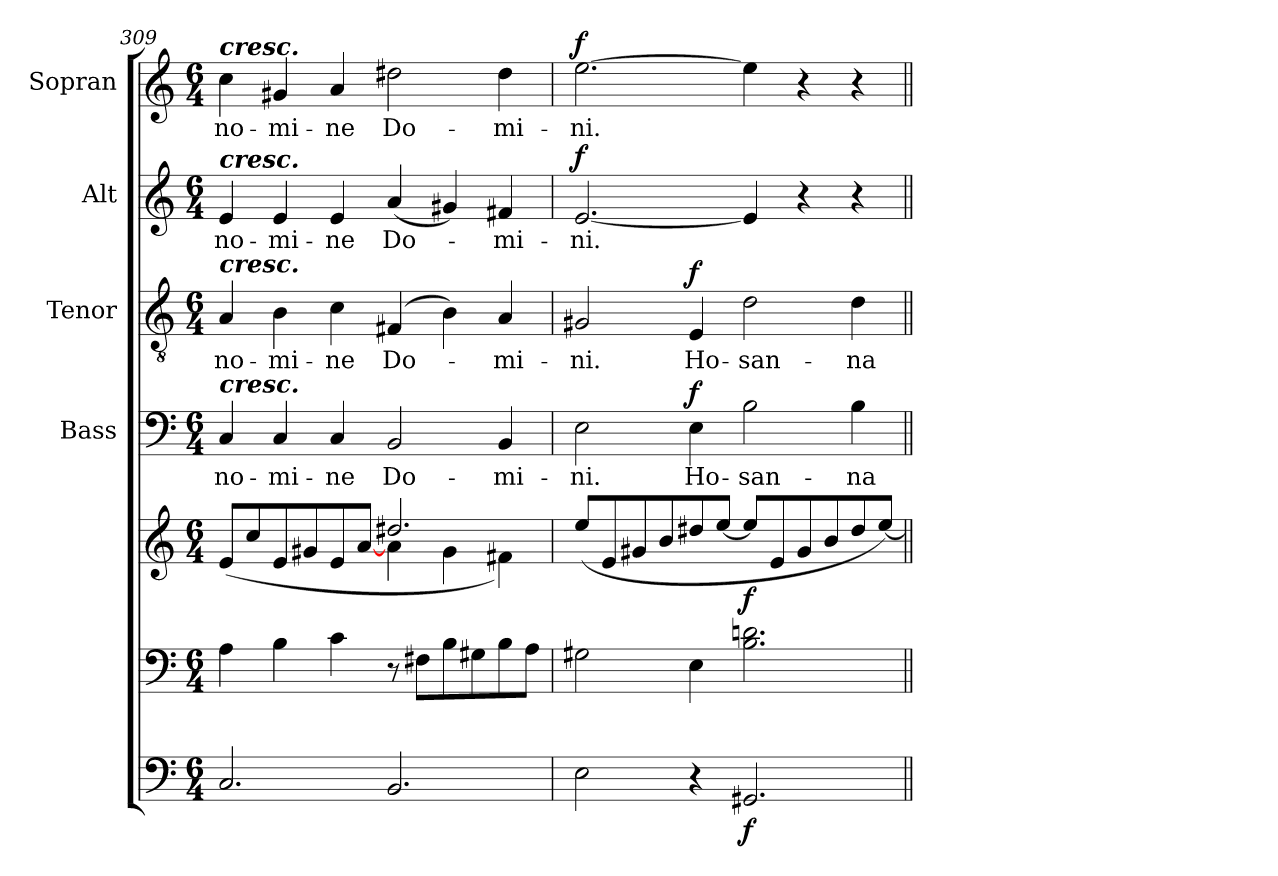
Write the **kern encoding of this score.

**kern	**dynam	**kern	**kern	**dynam	**kern	**text	**dynam	**kern	**text	**dynam	**kern	**text	**dynam	**kern	**text	**dynam
*part6	*part6	*part5	*part5	*part5	*part4	*part4	*part4	*part3	*part3	*part3	*part2	*part2	*part2	*part1	*part1	*part1
*staff7	*staff7	*staff6	*staff5	*staff5/6	*staff4	*staff4	*staff4	*staff3	*staff3	*staff3	*staff2	*staff2	*staff2	*staff1	*staff1	*staff1
*	*	*	*	*	*I"Bass	*	*	*I"Tenor	*	*	*I"Alt	*	*	*I"Sopran	*	*
*	*	*	*	*	*I'B.	*	*	*I'T.	*	*	*I'A.	*	*	*I'S.	*	*
!!LO:PB:g=z
*clefF4	*	*clefF4	*clefG2	*	*clefF4	*	*	*clefGv2	*	*	*clefG2	*	*	*clefG2	*	*
*ITrd7c12	*	*	*	*	*	*	*	*	*	*	*	*	*	*	*	*
*k[]	*	*k[]	*k[]	*	*k[]	*	*	*k[]	*	*	*k[]	*	*	*k[]	*	*
*C:	*	*C:	*C:	*	*C:	*	*	*C:	*	*	*C:	*	*	*C:	*	*
*M6/4	*	*M6/4	*M6/4	*	*M6/4	*	*	*M6/4	*	*	*M6/4	*	*	*M6/4	*	*
=309	=309	=309	=309	=309	=309	=309	=309	=309	=309	=309	=309	=309	=309	=309	=309	=309
*	*	*	*^	*	*	*	*	*	*	*	*	*	*	*	*	*
!	!	!	!	!	!	!	!	!	!	!	!	!	!	!	!LO:TX:a:Bi:t=cresc.	!	!
!	!	!	!	!	!	!	!	!	!	!	!	!LO:TX:a:Bi:t=cresc.	!	!	!	!	!
!	!	!	!	!	!	!	!	!	!LO:TX:a:Bi:t=cresc.	!	!	!	!	!	!	!	!
!	!	!	!	!	!	!LO:TX:a:Bi:t=cresc.	!	!	!	!	!	!	!	!	!	!	!
!	!	!	!	!	!	!	!LO:LY:b	!	!	!LO:LY:b	!	!	!LO:LY:b	!	!	!LO:LY:b	!
2.CC/	.	4A\	(<8e/L	2.ryy	.	4C/	no-	.	4A/	no-	.	4e/	no-	.	4cc\	no-	.
.	.	.	8cc/	.	.	.	.	.	.	.	.	.	.	.	.	.	.
!	!	!	!	!	!	!	!LO:LY:b	!	!	!LO:LY:b	!	!	!LO:LY:b	!	!	!LO:LY:b	!
.	.	4B\	8e/	.	.	4C/	-mi-	.	4B\	-mi-	.	4e/	-mi-	.	4g#X/	-mi-	.
.	.	.	8g#X/	.	.	.	.	.	.	.	.	.	.	.	.	.	.
!	!	!	!	!	!	!	!LO:LY:b	!	!	!LO:LY:b	!	!	!LO:LY:b	!	!	!LO:LY:b	!
.	.	4c\	8e/	.	.	4C/	-ne	.	4c\	-ne	.	4e/	-ne	.	4a/	-ne	.
.	.	.	[<8a/J	.	.	.	.	.	.	.	.	.	.	.	.	.	.
!	!	!	!	!	!	!	!LO:LY:b	!	!	!LO:LY:b	!	!	!LO:LY:b	!	!	!LO:LY:b	!
2.BBB/	.	8r	2.dd#X/	4a\	.	2BB/	Do-	.	(4F#X/	Do-	.	(<4a/	Do-	.	2dd#X\	Do-	.
.	.	8F#X\L	.	.	.	.	.	.	.	.	.	.	.	.	.	.	.
.	.	8B\	.	4g#\	.	.	.	.	4B\)	.	.	4g#X/)	.	.	.	.	.
.	.	8G#X\	.	.	.	.	.	.	.	.	.	.	.	.	.	.	.
!	!	!	!	!	!	!	!LO:LY:b	!	!	!LO:LY:b	!	!	!LO:LY:b	!	!	!LO:LY:b	!
.	.	8B\	.	4f#X\)	.	4BB/	-mi-	.	4A/	-mi-	.	4f#X/	-mi-	.	4dd#\	-mi-	.
.	.	8A\J	.	.	.	.	.	.	.	.	.	.	.	.	.	.	.
*	*	*	*v	*v	*	*	*	*	*	*	*	*	*	*	*	*	*
=310	=310	=310	=310	=310	=310	=310	=310	=310	=310	=310	=310	=310	=310	=310	=310	=310
!	!	!	!	!	!	!LO:LY:b	!	!	!LO:LY:b	!	!	!LO:LY:b	!LO:DY:a	!	!LO:LY:b	!LO:DY:a
2EE\	.	2G#X\	(<8ee/L	.	2E\	-ni.	.	2G#X/	-ni.	.	[2.e/	-ni.	f	[2.ee\	-ni.	f
.	.	.	8e/	.	.	.	.	.	.	.	.	.	.	.	.	.
.	.	.	8g#X/	.	.	.	.	.	.	.	.	.	.	.	.	.
.	.	.	8b/	.	.	.	.	.	.	.	.	.	.	.	.	.
!	!	!	!	!	!	!LO:LY:b	!LO:DY:a	!	!LO:LY:b	!LO:DY:a	!	!	!	!	!	!
4r	.	4E\	8dd#X/	.	4E\	Ho-	f	4E/	Ho-	f	.	.	.	.	.	.
.	.	.	[8ee/J	.	.	.	.	.	.	.	.	.	.	.	.	.
!	!LO:DY:b	!	!	!LO:DY:b	!	!LO:LY:b	!	!	!LO:LY:b	!	!	!	!	!	!	!
2.GGG#X/	f	2.B\ 2.dn\	8ee/L]	f	2B\	-san-	.	2d\	-san-	.	4e/]	.	.	4ee\]	.	.
.	.	.	8e/	.	.	.	.	.	.	.	.	.	.	.	.	.
.	.	.	8g#/	.	.	.	.	.	.	.	4r	.	.	4r	.	.
.	.	.	8b/	.	.	.	.	.	.	.	.	.	.	.	.	.
!	!	!	!	!	!	!LO:LY:b	!	!	!LO:LY:b	!	!	!	!	!	!	!
.	.	.	8dd#/	.	4B\	-na	.	4d\	-na	.	4r	.	.	4r	.	.
.	.	.	[>8ee/J)	.	.	.	.	.	.	.	.	.	.	.	.	.
=||	=||	=||	=||	=||	=||	=||	=||	=||	=||	=||	=||	=||	=||	=||	=||	=||
*-	*-	*-	*-	*-	*-	*-	*-	*-	*-	*-	*-	*-	*-	*-	*-	*-
